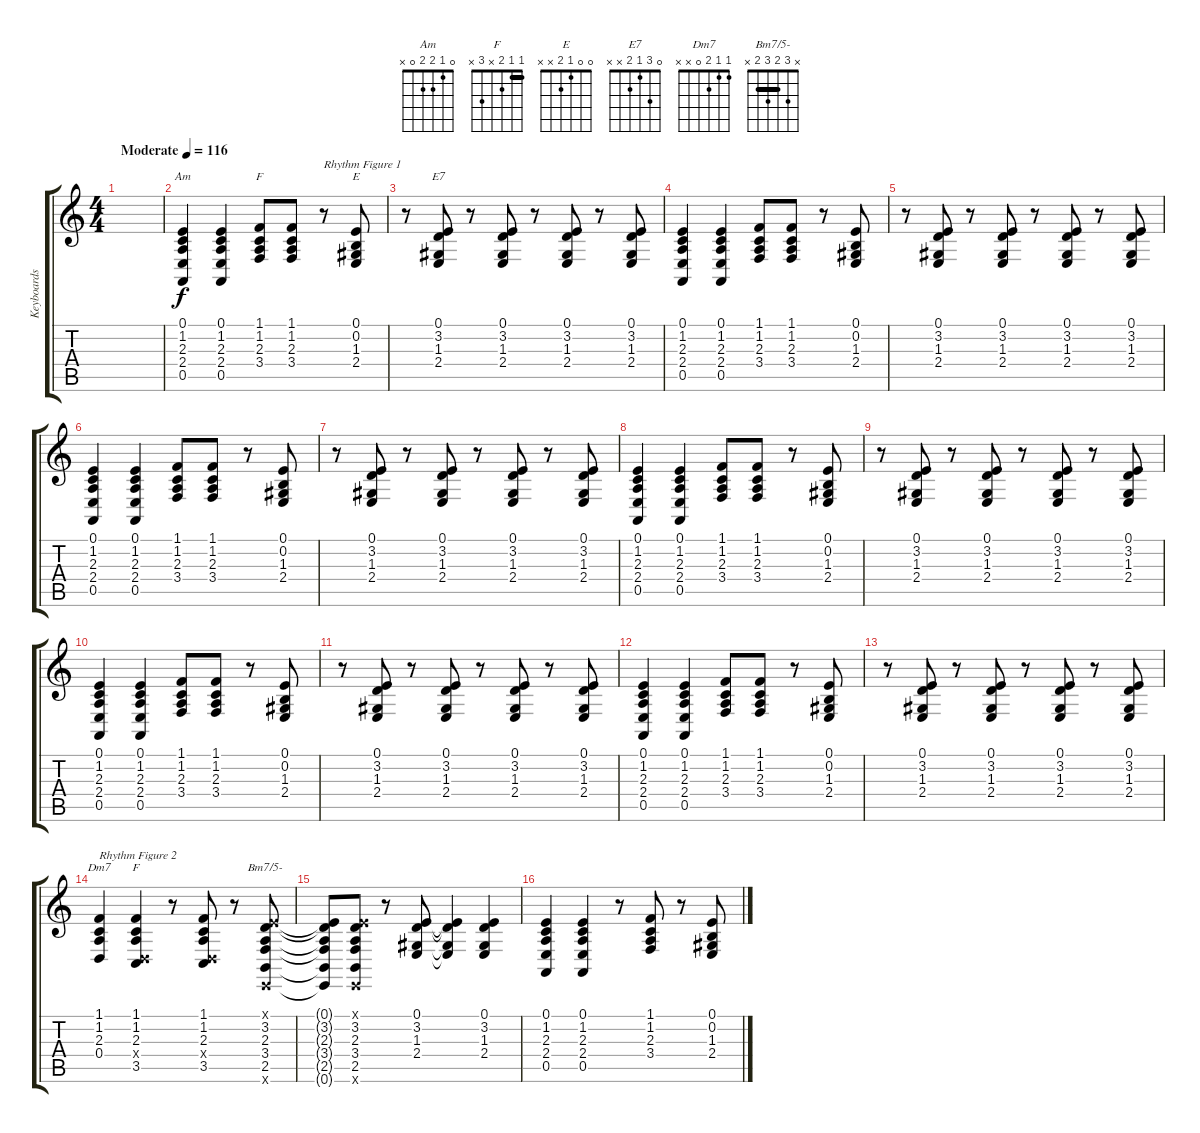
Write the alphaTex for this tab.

\track ("Keyboards" "Keyboards") {instrument electricgrandpiano}
\staff {score tabs}
\tuning (E4 B3 G3 D3 A2 E2) {hide}
\chord ("Am" 0 1 2 2 0 x)
\chord ("F" 1 1 2 3 x x) {barre 1}
\chord ("E" 0 0 1 2 x x)
\chord ("E7" 0 3 1 2 x x)
\chord ("Dm7" 1 1 2 0 x x)
\chord ("F" 1 1 2 x 3 x) {barre 1}
\chord ("Bm7/5-" x 3 2 3 2 x) {barre 2}
\ts (4 4)
\tempo (116 "Moderate")
\clef g2
\ks c
|
(0.1 1.2 2.3 2.4 0.5).4{ch "Am"} (0.1 1.2 2.3 2.4 0.5).4 (1.1 1.2 2.3 3.4).8{ch "F"} (1.1 1.2 2.3 3.4).8 r.8{txt "Rhythm Figure 1"} (0.1 0.2 1.3 2.4).8{ch "E"} |
r.8 (0.1 3.2 1.3 2.4).8{ch "E7"} r.8 (0.1 3.2 1.3 2.4).8 r.8 (0.1 3.2 1.3 2.4).8 r.8 (0.1 3.2 1.3 2.4).8 |
(0.1 1.2 2.3 2.4 0.5).4 (0.1 1.2 2.3 2.4 0.5).4 (1.1 1.2 2.3 3.4).8 (1.1 1.2 2.3 3.4).8 r.8 (0.1 0.2 1.3 2.4).8 |
r.8 (0.1 3.2 1.3 2.4).8 r.8 (0.1 3.2 1.3 2.4).8 r.8 (0.1 3.2 1.3 2.4).8 r.8 (0.1 3.2 1.3 2.4).8 |
(0.1 1.2 2.3 2.4 0.5).4 (0.1 1.2 2.3 2.4 0.5).4 (1.1 1.2 2.3 3.4).8 (1.1 1.2 2.3 3.4).8 r.8 (0.1 0.2 1.3 2.4).8 |
r.8 (0.1 3.2 1.3 2.4).8 r.8 (0.1 3.2 1.3 2.4).8 r.8 (0.1 3.2 1.3 2.4).8 r.8 (0.1 3.2 1.3 2.4).8 |
(0.1 1.2 2.3 2.4 0.5).4 (0.1 1.2 2.3 2.4 0.5).4 (1.1 1.2 2.3 3.4).8 (1.1 1.2 2.3 3.4).8 r.8 (0.1 0.2 1.3 2.4).8 |
r.8 (0.1 3.2 1.3 2.4).8 r.8 (0.1 3.2 1.3 2.4).8 r.8 (0.1 3.2 1.3 2.4).8 r.8 (0.1 3.2 1.3 2.4).8 |
(0.1 1.2 2.3 2.4 0.5).4 (0.1 1.2 2.3 2.4 0.5).4 (1.1 1.2 2.3 3.4).8 (1.1 1.2 2.3 3.4).8 r.8 (0.1 0.2 1.3 2.4).8 |
r.8 (0.1 3.2 1.3 2.4).8 r.8 (0.1 3.2 1.3 2.4).8 r.8 (0.1 3.2 1.3 2.4).8 r.8 (0.1 3.2 1.3 2.4).8 |
(0.1 1.2 2.3 2.4 0.5).4 (0.1 1.2 2.3 2.4 0.5).4 (1.1 1.2 2.3 3.4).8 (1.1 1.2 2.3 3.4).8 r.8 (0.1 0.2 1.3 2.4).8 |
r.8 (0.1 3.2 1.3 2.4).8 r.8 (0.1 3.2 1.3 2.4).8 r.8 (0.1 3.2 1.3 2.4).8 r.8 (0.1 3.2 1.3 2.4).8 |
(1.1 1.2 2.3 0.4).4{ch "Dm7" txt "Rhythm Figure 2"} (1.1 1.2 2.3 0.4{x} 3.5).4{ch "F"} r.8 (1.1 1.2 2.3 0.4{x} 3.5).8 r.8 (0.1{x} 3.2 2.3 3.4 2.5 0.6{x}).8{ch "Bm7/5-"} |
(0.1{t} 3.2{t} 2.3{t} 3.4{t} 2.5{t} 0.6{t}).8 (0.1{x} 3.2 2.3 3.4 2.5 0.6{x}).8 r.8 (0.1 3.2 1.3 2.4).8 (0.1{t} 3.2{t} 1.3{t} 2.4{t}).4 (0.1 3.2 1.3 2.4).4 |
(0.1 1.2 2.3 2.4 0.5).4 (0.1 1.2 2.3 2.4 0.5).4 r.8 (1.1 1.2 2.3 3.4).8 r.8 (0.1 0.2 1.3 2.4).8
